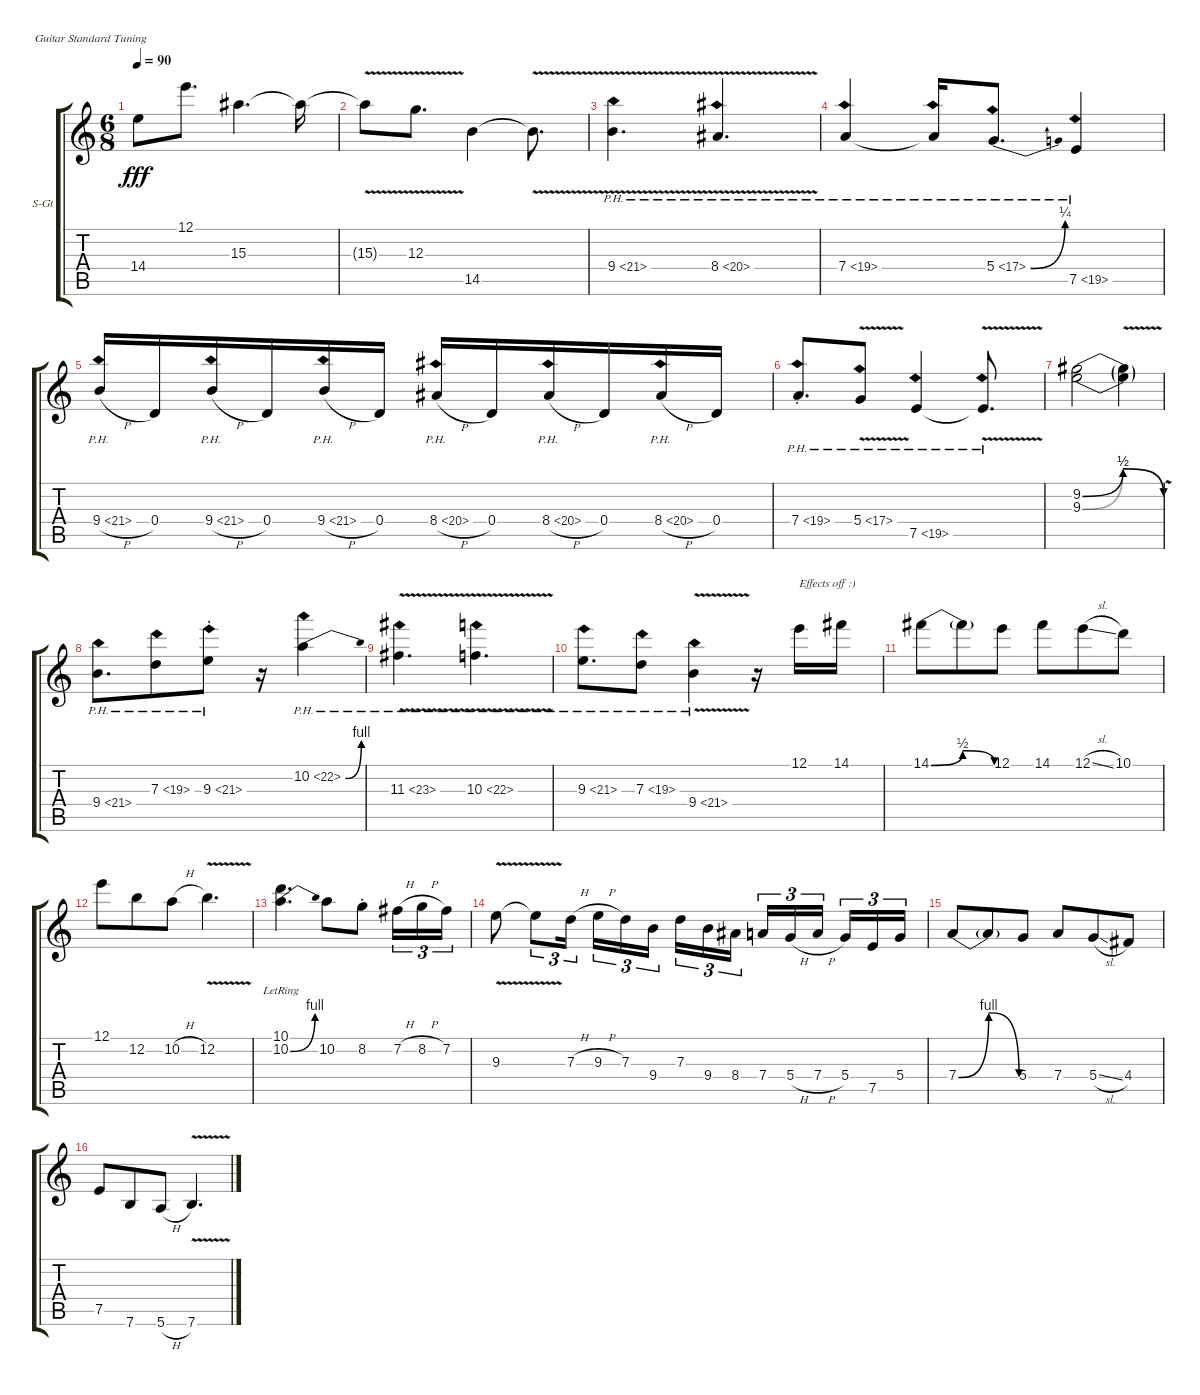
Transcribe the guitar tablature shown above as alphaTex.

\defaultSystemsLayout 4
\bracketExtendMode groupsimilarinstruments
\firstSystemTrackNameOrientation horizontal
\otherSystemsTrackNameOrientation horizontal
\track ("Wolf Hoffmann" "S-Gt") {instrument acousticguitarsteel}
\staff {score tabs}
\tuning (E4 B3 G3 D3 A2 E2)
\ts (6 8)
\tempo 90
\clef g2
\ks c
14.4.8{dy fff} 12.1.8{d} 15.3.4{d} 15.3{t}.16 |
15.3{v t}.8 12.3{v}.8{d} 14.5.4 14.5{v t}.8{d} |
9.4{ph 12 v}.4{d} 8.4{ph 12 v}.4{d} |
7.4{ph 12}.4 7.4{ph 12 t}.16 5.4{be (bend 0 0 14.399999999999999 1) ph 12}.8{d} 7.5{ph 12}.4 |
9.4{ph 12 h}.16 0.4.16 9.4{ph 12 h}.16 0.4.16 9.4{ph 12 h}.16 0.4.16 8.4{ph 12 h}.16 0.4.16 8.4{ph 12 h}.16 0.4.16 8.4{ph 12 h}.16 0.4.16 |
7.4{ph 12 st}.8{d} 5.4{ph 12 v}.8 7.5{ph 12}.4 7.5{ph 12 v t}.8{d} |
(9.3{be (bendrelease 0 0 29.4 2 30.599999999999998 2 59.4 0)} 9.2{be (bendrelease 0 0 27.599999999999998 2 27.599999999999998 2 59.4 0)}).2 (9.3{v t} 9.2{v t}).4 |
9.4{ph 12}.8{d} 7.3{ph 12}.8 9.3{ph 12 st}.8 r.16 10.2{be (bend 0 0 5.3999999999999995 4) ph 12}.4 |
11.3{ph 12 v}.4{d} 10.3{ph 12 v}.4{d} |
9.3{ph 12}.8{d} 7.3{ph 12}.8 9.4{ph 12 v}.4 r.16 12.1.16{txt "Effects off :)"} 14.1.16 |
14.1{be (bendrelease 0 0 28.799999999999997 2 28.799999999999997 2 59.4 0)}.8 14.1{t}.8 12.1.8 14.1.8 12.1{sl}.8 10.1.8 |
12.1.8 12.2.8 10.2{h}.8 12.2{v}.4{d} |
(10.2{be (bend 0 0 15 4)} 10.1{lr}).4{d} 10.2.8 8.2{st}.8 7.2{h}.16{tu (3 2)} 8.2{h}.16{tu (3 2)} 7.2.16{tu (3 2)} |
9.3{v}.8 9.3{v t}.8{tu (3 2)} 7.3{h}.16{tu (3 2)} 9.3{h}.16{tu (3 2)} 7.3.16{tu (3 2)} 9.4.16{tu (3 2)} 7.3.16{tu (3 2)} 9.4.16{tu (3 2)} 8.4.16{tu (3 2)} 7.4.16{tu (3 2)} 5.4{h}.16{tu (3 2)} 7.4{h}.16{tu (3 2)} 5.4.16{tu (3 2)} 7.5.16{tu (3 2)} 5.4.16{tu (3 2)} |
7.4{be (bendrelease 0 0 10.2 4 20.4 4 30 0)}.8 7.4{t}.8 5.4.8 7.4.8 5.4{sl}.8 4.4.8 |
7.5.8 7.6.8 5.6{h}.8 7.6{v}.4{d}
